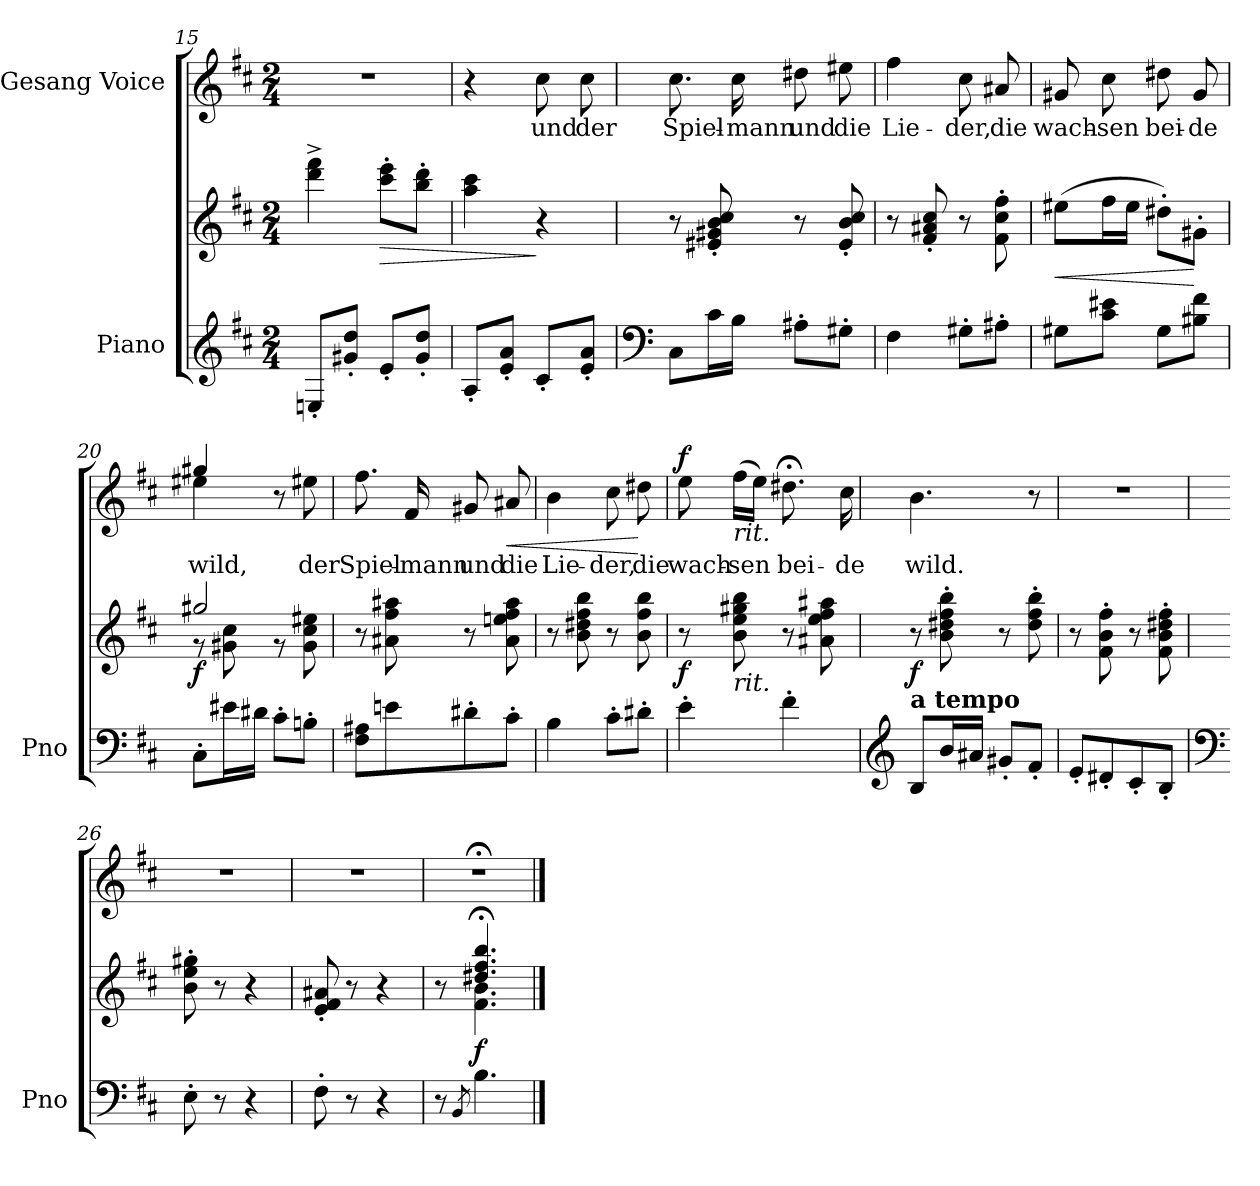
**kern	**kern	**dynam	**kern	**text	**dynam
*part2	*part2	*part2	*part1	*part1	*part1
*staff3	*staff2	*staff2/3	*staff1	*staff1	*staff1
*I"Piano	*	*	*I"Gesang Voice	*	*
*I'Pno	*	*	*	*	*
*clefG2	*clefG2	*	*clefG2	*	*
*k[f#c#]	*k[f#c#]	*	*k[f#c#]	*	*
*M2/4	*M2/4	*	*M2/4	*	*
=15	=15	=15	=15	=15	=15
8En'/L	4ddd\^ 4fff#\^	.	2r	.	.
8g#X/' 8dd/'J	.	.	.	.	.
!	!	!LO:HP:b	!	!	!
8e'/L	8ccc#\' 8eee\'L	>	.	.	.
8g#/' 8dd/'J	8bb\' 8ddd\'J	.	.	.	.
!!LO:LB:g=z
=16	=16	=16	=16	=16	=16
8A'/L	4aa\ 4ccc#\	.	4r	.	.
8e/' 8a/'J	.	.	.	.	.
!	!	!	!	!LO:LY:b	!
8c#'/L	4r	]	8cc#\	und	.
!	!	!	!	!LO:LY:b	!
8e/' 8a/'J	.	.	8cc#\	der	.
=17	=17	=17	=17	=17	=17
*clefF4	*	*	*	*	*
!	!	!	!	!LO:LY:b	!
8C#\L	8r	.	8.cc#\	Spiel-	.
16c#\L	8e#X/' 8g#X/' 8b/' 8cc#/'	.	.	.	.
!	!	!	!	!LO:LY:b	!
16B\JJ	.	.	16cc#\	-mann	.
!	!	!	!	!LO:LY:b	!
8A#X'\L	8r	.	8dd#X\	und	.
!	!	!	!	!LO:LY:b	!
8G#X'\J	8e#/' 8b/' 8cc#/'	.	8ee#X\	die	.
=18	=18	=18	=18	=18	=18
!	!	!	!	!LO:LY:b	!
4F#\	8r	.	4ff#\	Lie-	.
.	8f#/' 8a#X/' 8cc#/'	.	.	.	.
!	!	!	!	!LO:LY:b	!
8G#X'\L	8r	.	8cc#\	-der,	.
!	!	!	!	!LO:LY:b	!
8A#X'\J	8f#\' 8cc#\' 8ff#\'	.	8a#X/	die	.
=19	=19	=19	=19	=19	=19
!	!	!LO:HP:b	!	!LO:LY:b	!
8G#X\L	(8ee#X\L	<	8g#X/	wach-	.
!	!	!	!	!LO:LY:b	!
8c#\ 8e#X\J	16ff#\L	.	8cc#\	-sen	.
.	16ee#\JJ	.	.	.	.
!	!	!	!	!LO:LY:b	!
8G#\L	8dd#X'\L)	.	8dd#X\	bei-	.
!	!	!	!	!LO:LY:b	!
8B#X\ 8f#\J	8g#X'\J	[	8g#/	-de	.
!!LO:LB:g=z
=20	=20	=20	=20	=20	=20
*	*^	*	*^	*	*
!	!	!	!LO:DY:b	!	!	!LO:LY:b	!
8C#'\L	2gg#X/	8r	f	4gg#X/	4ee#X\	wild,	.
16e#X\L	.	8g#X\ 8cc#\	.	.	.	.	.
16d#X\JJ	.	.	.	.	.	.	.
8c#'\L	.	8r	.	4ryy	8r	.	.
!	!	!	!	!	!	!LO:LY:b	!
8Bn'\J	.	8g#\ 8cc#\ 8ee#X\	.	.	8ee#X\	der	.
=21	=21	=21	=21	=21	=21	=21	=21
!	!	!	!	!	!	!LO:LY:b	!
*	*v	*v	*	*	*	*	*
*	*	*	*v	*v	*	*
8F#\ 8A#X\L	8r	.	8.ff#\	Spiel-	.
8en\	8a#X\ 8ff#\ 8aa#X\	.	.	.	.
!	!	!	!	!LO:LY:b	!
.	.	.	16f#/	-mann	.
!	!	!	!	!LO:LY:b	!
8d#X'\	8r	.	8g#X/	und	.
!	!	!	!	!LO:LY:b	!LO:HP:b
8c#'\J	8a#\ 8een\ 8ff#\ 8aa#\	.	8a#X/	die	<
=22	=22	=22	=22	=22	=22
!	!	!	!	!LO:LY:b	!
4B\	8r	.	4b\	Lie-	.
.	8b\ 8dd#X\ 8ff#\ 8bb\	.	.	.	.
!	!	!	!	!LO:LY:b	!
8c#'\L	8r	.	8cc#\	-der,	.
!	!	!	!	!LO:LY:b	!
8d#X'\J	8b\ 8ff#\ 8bb\	.	8dd#X\	die	[
=23	=23	=23	=23	=23	=23
!	!	!LO:DY:b	!	!LO:LY:b	!LO:DY:a
4e'\	8r	f	8ee\	wach-	f
!	!	!	!LO:TX:b:i:t=rit.	!	!
!	!LO:TX:b:i:t=rit.	!	!	!	!
!	!	!	!	!LO:LY:b	!
.	8b\ 8ee\ 8gg#X\ 8bb\	.	(16ff#\LL	-sen	.
.	.	.	16ee\JJ)	.	.
!	!	!	!	!LO:LY:b	!
4f#'\	8r	.	8.dd#X;<\	bei-	.
.	8a#X\ 8ee\ 8ff#\ 8aa#X\	.	.	.	.
!	!	!	!	!LO:LY:b	!
.	.	.	16cc#\	-de	.
!!LO:LB:g=z
=24	=24	=24	=24	=24	=24
*clefG2	*	*	*	*	*
!	!LO:TX:b:B:t=a tempo	!	!	!	!
!	!	!LO:DY:b	!	!LO:LY:b	!
8B/L	8r	f	4.b\	wild.	.
16b/L	8b\' 8dd#X\' 8ff#\' 8bb\'	.	.	.	.
16a#X/JJ	.	.	.	.	.
8g#X'/L	8r	.	.	.	.
8f#'/J	8dd#\' 8ff#\' 8bb\'	.	8r	.	.
=25	=25	=25	=25	=25	=25
8e'/L	8r	.	2r	.	.
8d#X'/	8f#\' 8b\' 8ff#\'	.	.	.	.
8c#'/	8r	.	.	.	.
8B'/J	8f#\' 8b\' 8dd#X\' 8ff#\'	.	.	.	.
=26	=26	=26	=26	=26	=26
*clefF4	*	*	*	*	*
8E'\	8b\' 8ee\' 8gg#X\'	.	2r	.	.
8r	8r	.	.	.	.
4r	4r	.	.	.	.
=27	=27	=27	=27	=27	=27
8F#'\	8e/' 8f#/' 8a#X/'	.	2r	.	.
8r	8r	.	.	.	.
4r	4r	.	.	.	.
=28	=28	=28	=28	=28	=28
*	*^	*	*	*	*
8r	8r	8ryy	.	2r;<	.	.
8qBB/	.	.	.	.	.	.
!	!	!	!LO:DY:b	!	!	!
4.B\	4.dd#X/;< 4.ff#/;< 4.bb/;<	4.f#\ 4.b\	f	.	.	.
*	*v	*v	*	*	*	*
==	==	==	==	==	==
*-	*-	*-	*-	*-	*-
